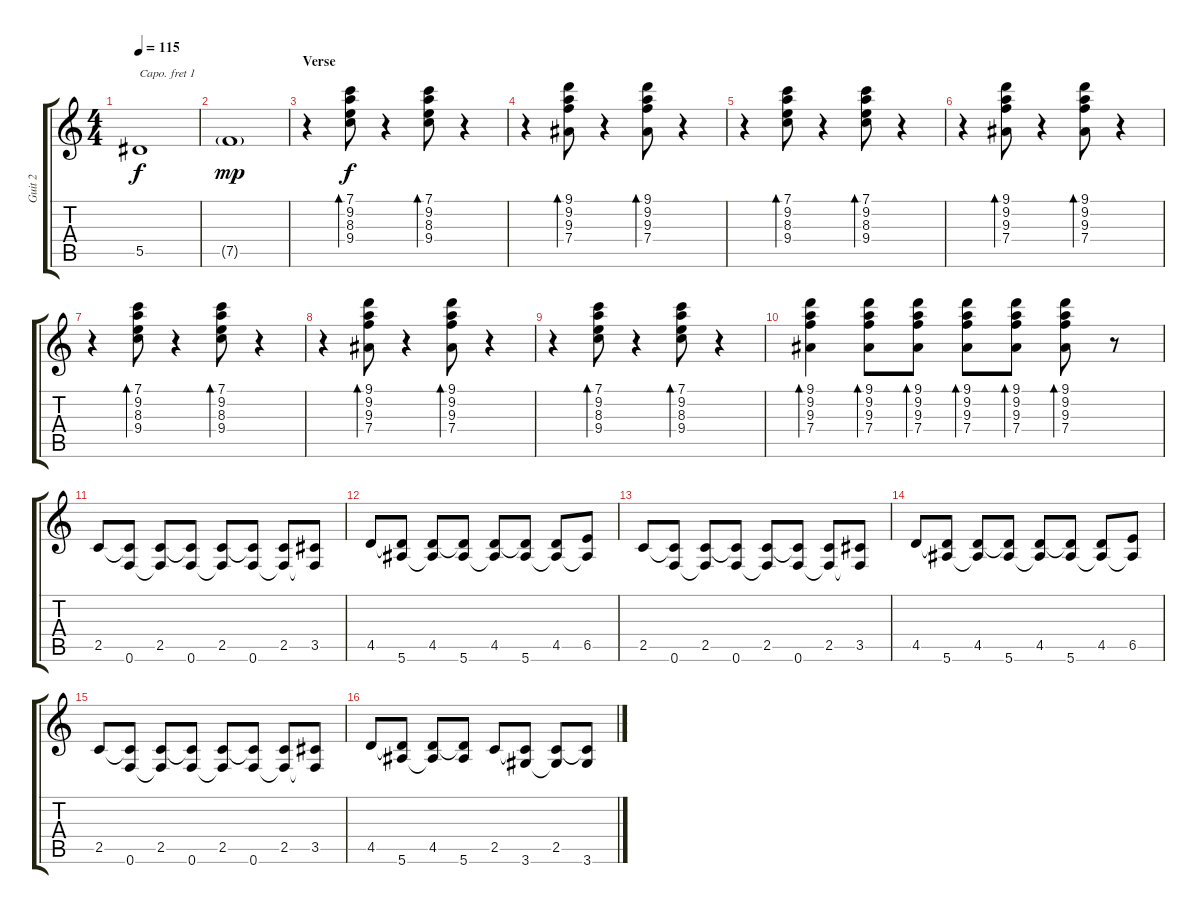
\track ("Guit 2" "Guit 2") {instrument electricguitarjazz}
\staff {score tabs}
\capo 1
\tuning (E4 B3 G3 D3 A2 E2) {hide}
\ts (4 4)
\tempo 115
\clef g2
\ks c
5.5{t}.1{dy f} |
7.5{g}.1{dy mp} |
\section ("" "Verse")
r.4{instrument electricguitarjazz} (7.1 9.2 8.3 9.4).8{bd 30 dy f} r.4 (7.1 9.2 8.3 9.4).8{bd 30} r.4 |
r.4 (9.1 9.2 9.3 7.4).8{bd 30} r.4 (9.1 9.2 9.3 7.4).8{bd 30} r.4 |
r.4 (7.1 9.2 8.3 9.4).8{bd 30} r.4 (7.1 9.2 8.3 9.4).8{bd 30} r.4 |
r.4 (9.1 9.2 9.3 7.4).8{bd 30} r.4 (9.1 9.2 9.3 7.4).8{bd 30} r.4 |
r.4 (7.1 9.2 8.3 9.4).8{bd 30} r.4 (7.1 9.2 8.3 9.4).8{bd 30} r.4 |
r.4 (9.1 9.2 9.3 7.4).8{bd 30} r.4 (9.1 9.2 9.3 7.4).8{bd 30} r.4 |
r.4 (7.1 9.2 8.3 9.4).8{bd 30} r.4 (7.1 9.2 8.3 9.4).8{bd 30} r.4 |
(9.1 9.2 9.3 7.4).4{bd 30 volume 7} (9.1 9.2 9.3 7.4).8{bd 30 volume 10} (9.1 9.2 9.3 7.4).8{bd 30} (9.1 9.2 9.3 7.4).8{bd 30} (9.1 9.2 9.3 7.4).8{bd 30} (9.1 9.2 9.3 7.4).8{bd 30} r.8 |
\section ("" "")
2.5.8{volume 13 instrument distortionguitar} (2.5{t} 0.6).8 (2.5 0.6{t}).8 (2.5{t} 0.6).8 (2.5 0.6{t}).8 (2.5{t} 0.6).8 (2.5 0.6{t}).8 (3.5 0.6{t}).8 |
4.5.8 (4.5{t} 5.6).8 (4.5 5.6{t}).8 (4.5{t} 5.6).8 (4.5 5.6{t}).8 (4.5{t} 5.6).8 (4.5 5.6{t}).8 (6.5 5.6{t}).8 |
2.5.8 (2.5{t} 0.6).8 (2.5 0.6{t}).8 (2.5{t} 0.6).8 (2.5 0.6{t}).8 (2.5{t} 0.6).8 (2.5 0.6{t}).8 (3.5 0.6{t}).8 |
4.5.8 (4.5{t} 5.6).8 (4.5 5.6{t}).8 (4.5{t} 5.6).8 (4.5 5.6{t}).8 (4.5{t} 5.6).8 (4.5 5.6{t}).8 (6.5 5.6{t}).8 |
2.5.8 (2.5{t} 0.6).8 (2.5 0.6{t}).8 (2.5{t} 0.6).8 (2.5 0.6{t}).8 (2.5{t} 0.6).8 (2.5 0.6{t}).8 (3.5 0.6{t}).8 |
4.5.8 (4.5{t} 5.6).8 (4.5 5.6{t}).8 (4.5{t} 5.6).8 2.5.8 (2.5{t} 3.6).8 (2.5 3.6{t}).8 (2.5{t} 3.6).8
